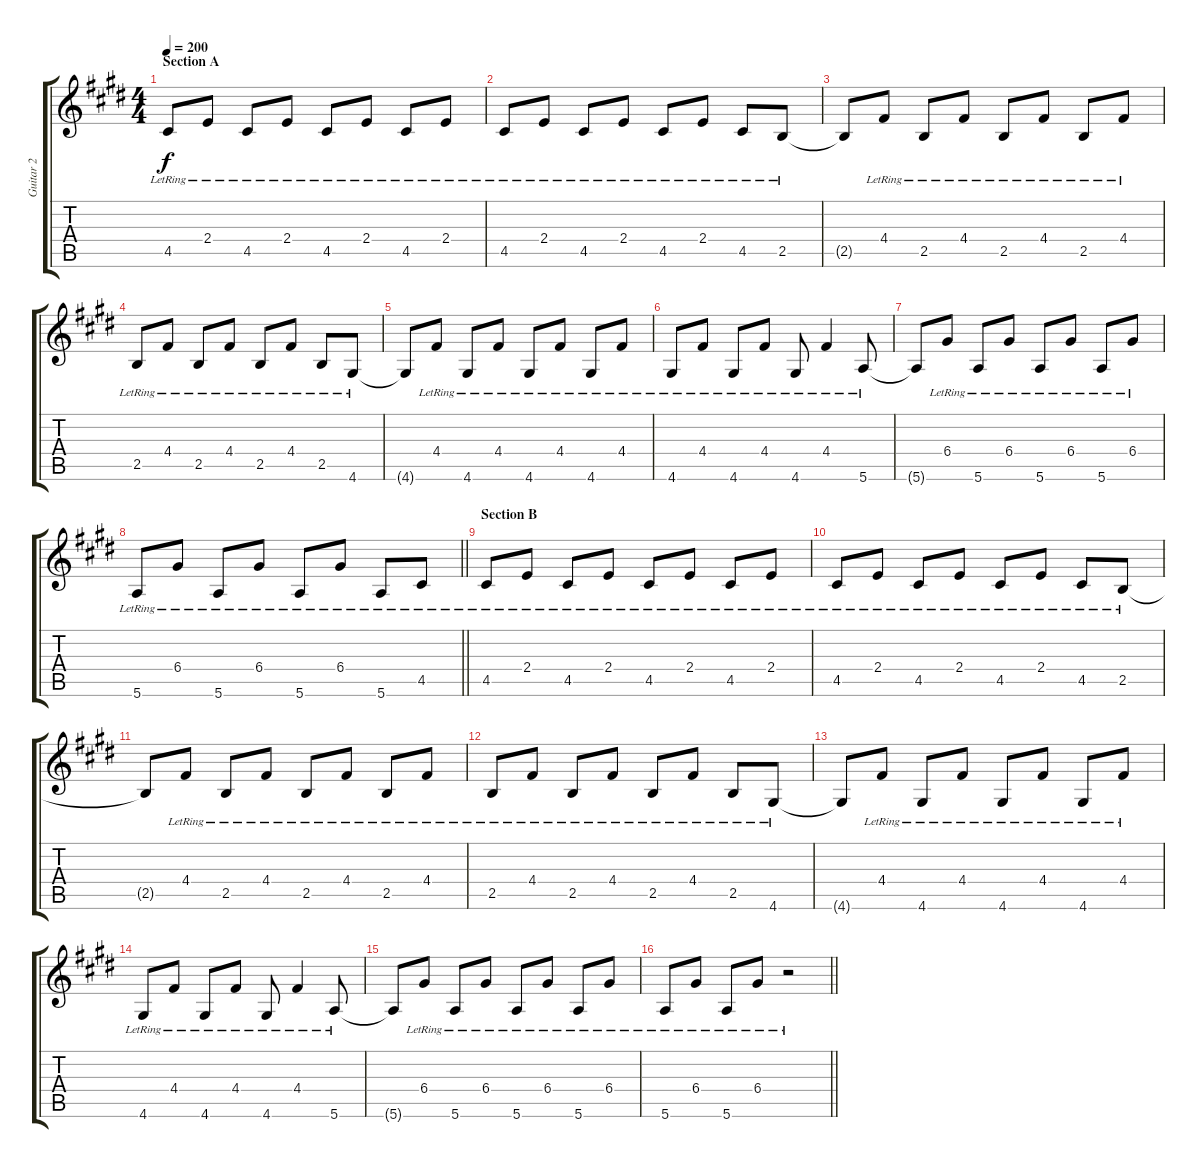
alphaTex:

\track ("Guitar 2" "Guitar 2") {instrument acousticguitarnylon}
\staff {score tabs}
\tuning (E4 B3 G3 D3 A2 E2) {hide}
\ts (4 4)
\section ("" "Section A")
\tempo 200
\clef g2
\ks e
4.5{lr}.8{dy f} 2.4{lr}.8 4.5{lr}.8 2.4{lr}.8 4.5{lr}.8 2.4{lr}.8 4.5{lr}.8 2.4{lr}.8 |
4.5{lr}.8 2.4{lr}.8 4.5{lr}.8 2.4{lr}.8 4.5{lr}.8 2.4{lr}.8 4.5{lr}.8 2.5{lr}.8 |
2.5{t}.8 4.4{lr}.8 2.5{lr}.8 4.4{lr}.8 2.5{lr}.8 4.4{lr}.8 2.5{lr}.8 4.4{lr}.8 |
2.5{lr}.8 4.4{lr}.8 2.5{lr}.8 4.4{lr}.8 2.5{lr}.8 4.4{lr}.8 2.5{lr}.8 4.6{lr}.8 |
4.6{t}.8 4.4{lr}.8 4.6{lr}.8 4.4{lr}.8 4.6{lr}.8 4.4{lr}.8 4.6{lr}.8 4.4{lr}.8 |
4.6{lr}.8 4.4{lr}.8 4.6{lr}.8 4.4{lr}.8 4.6{lr}.8 4.4{lr}.4 5.6{lr}.8 |
5.6{t}.8 6.4{lr}.8 5.6{lr}.8 6.4{lr}.8 5.6{lr}.8 6.4{lr}.8 5.6{lr}.8 6.4{lr}.8 |
\barLineRight lightlight
5.6{lr}.8 6.4{lr}.8 5.6{lr}.8 6.4{lr}.8 5.6{lr}.8 6.4{lr}.8 5.6{lr}.8 4.5{lr}.8 |
\section ("" "Section B")
4.5{lr}.8 2.4{lr}.8 4.5{lr}.8 2.4{lr}.8 4.5{lr}.8 2.4{lr}.8 4.5{lr}.8 2.4{lr}.8 |
4.5{lr}.8 2.4{lr}.8 4.5{lr}.8 2.4{lr}.8 4.5{lr}.8 2.4{lr}.8 4.5{lr}.8 2.5{lr}.8 |
2.5{t}.8 4.4{lr}.8 2.5{lr}.8 4.4{lr}.8 2.5{lr}.8 4.4{lr}.8 2.5{lr}.8 4.4{lr}.8 |
2.5{lr}.8 4.4{lr}.8 2.5{lr}.8 4.4{lr}.8 2.5{lr}.8 4.4{lr}.8 2.5{lr}.8 4.6{lr}.8 |
4.6{t}.8 4.4{lr}.8 4.6{lr}.8 4.4{lr}.8 4.6{lr}.8 4.4{lr}.8 4.6{lr}.8 4.4{lr}.8 |
4.6{lr}.8 4.4{lr}.8 4.6{lr}.8 4.4{lr}.8 4.6{lr}.8 4.4{lr}.4 5.6{lr}.8 |
5.6{t}.8 6.4{lr}.8 5.6{lr}.8 6.4{lr}.8 5.6{lr}.8 6.4{lr}.8 5.6{lr}.8 6.4{lr}.8 |
\barLineRight lightlight
5.6{lr}.8 6.4{lr}.8 5.6{lr}.8 6.4{lr}.8 r.2
